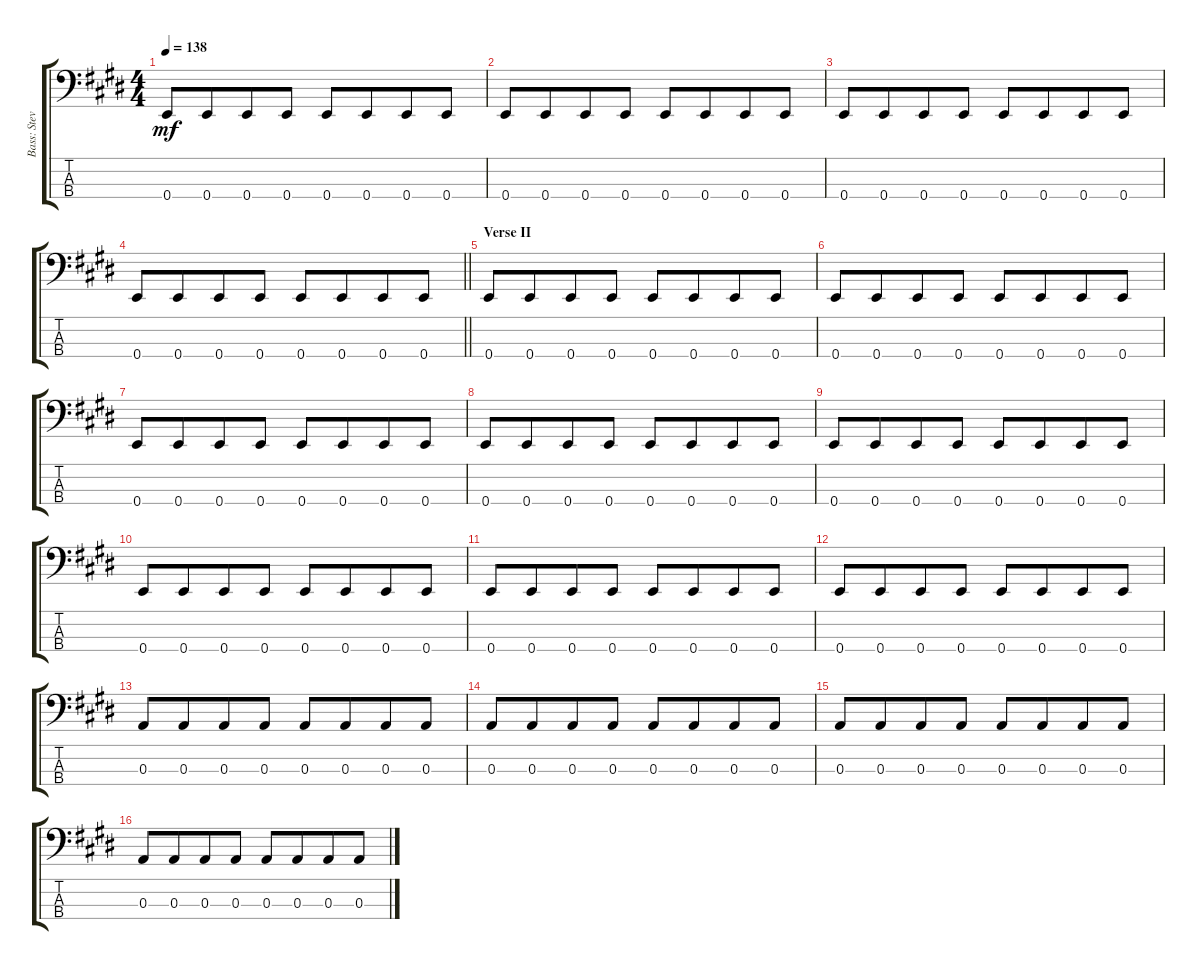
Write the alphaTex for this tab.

\track ("Bass: Steve" "Bass: Stev") {instrument electricbassfinger}
\staff {score tabs}
\tuning (G2 D2 A1 E1) {hide}
\ts (4 4)
\tempo 138
\clef f4
\ks e
0.4.8{dy mf beam merge} 0.4.8{beam merge} 0.4.8{beam merge} 0.4.8 0.4.8{beam merge} 0.4.8{beam merge} 0.4.8{beam merge} 0.4.8 |
0.4.8{beam merge} 0.4.8{beam merge} 0.4.8{beam merge} 0.4.8 0.4.8{beam merge} 0.4.8{beam merge} 0.4.8{beam merge} 0.4.8 |
0.4.8{beam merge} 0.4.8{beam merge} 0.4.8{beam merge} 0.4.8 0.4.8{beam merge} 0.4.8{beam merge} 0.4.8{beam merge} 0.4.8 |
\barLineRight lightlight
0.4.8{beam merge} 0.4.8{beam merge} 0.4.8{beam merge} 0.4.8 0.4.8{beam merge} 0.4.8{beam merge} 0.4.8{beam merge} 0.4.8 |
\section ("" "Verse II")
0.4.8 0.4.8{beam merge} 0.4.8 0.4.8 0.4.8 0.4.8{beam merge} 0.4.8 0.4.8 |
0.4.8 0.4.8{beam merge} 0.4.8 0.4.8 0.4.8 0.4.8{beam merge} 0.4.8 0.4.8 |
0.4.8 0.4.8{beam merge} 0.4.8 0.4.8 0.4.8 0.4.8{beam merge} 0.4.8 0.4.8 |
0.4.8 0.4.8{beam merge} 0.4.8 0.4.8 0.4.8 0.4.8{beam merge} 0.4.8 0.4.8 |
0.4.8 0.4.8{beam merge} 0.4.8 0.4.8 0.4.8 0.4.8{beam merge} 0.4.8 0.4.8 |
0.4.8 0.4.8{beam merge} 0.4.8 0.4.8 0.4.8 0.4.8{beam merge} 0.4.8 0.4.8 |
0.4.8 0.4.8{beam merge} 0.4.8 0.4.8 0.4.8 0.4.8{beam merge} 0.4.8 0.4.8 |
0.4.8 0.4.8{beam merge} 0.4.8 0.4.8 0.4.8 0.4.8{beam merge} 0.4.8 0.4.8 |
0.3.8 0.3.8{beam merge} 0.3.8 0.3.8 0.3.8 0.3.8{beam merge} 0.3.8 0.3.8 |
0.3.8 0.3.8{beam merge} 0.3.8 0.3.8 0.3.8 0.3.8{beam merge} 0.3.8 0.3.8 |
0.3.8 0.3.8{beam merge} 0.3.8 0.3.8 0.3.8 0.3.8{beam merge} 0.3.8 0.3.8 |
0.3.8 0.3.8{beam merge} 0.3.8 0.3.8 0.3.8 0.3.8{beam merge} 0.3.8 0.3.8
